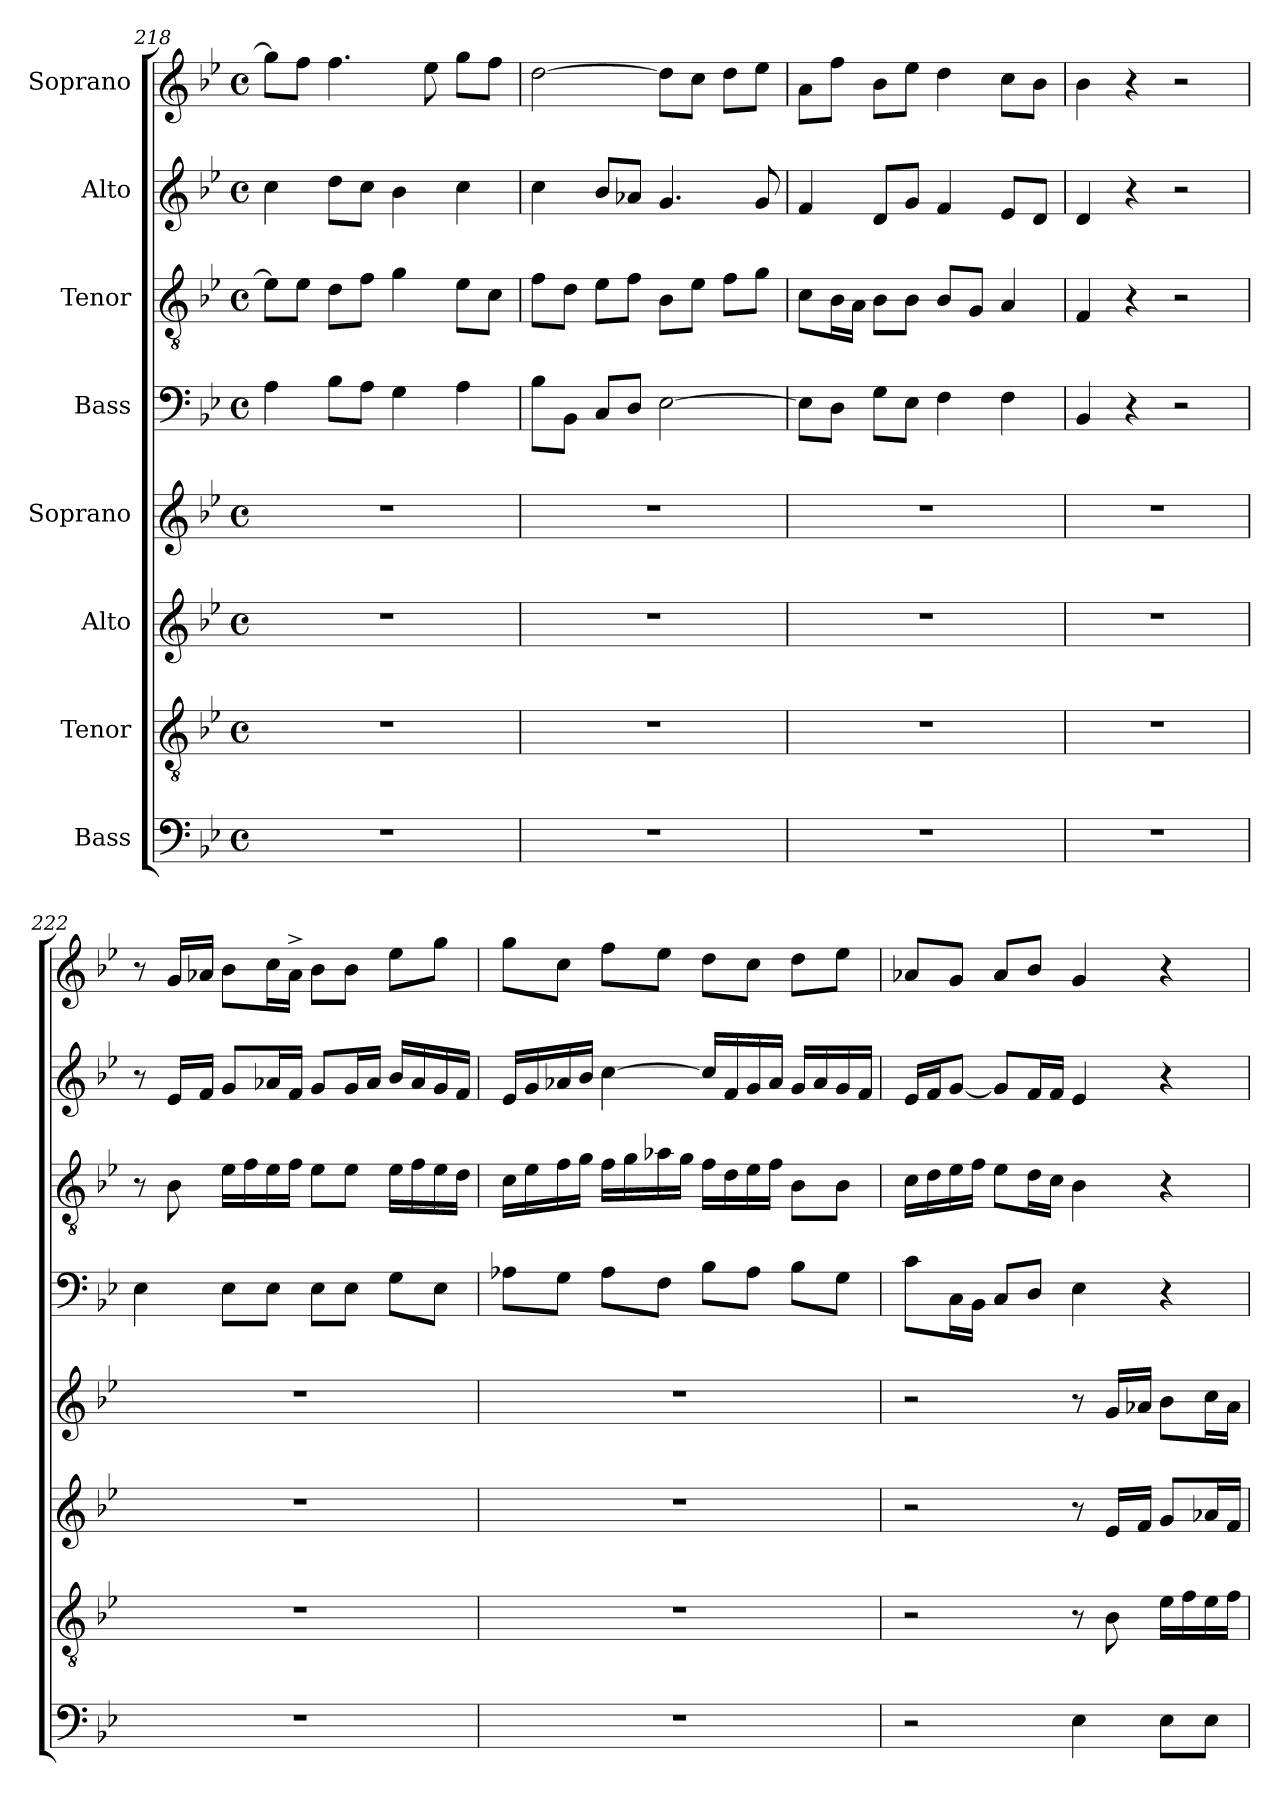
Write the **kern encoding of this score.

**kern	**kern	**kern	**kern	**kern	**kern	**kern	**kern
*part8	*part7	*part6	*part5	*part4	*part3	*part2	*part1
*staff8	*staff7	*staff6	*staff5	*staff4	*staff3	*staff2	*staff1
*I"Bass	*I"Tenor	*I"Alto	*I"Soprano	*I"Bass	*I"Tenor	*I"Alto	*I"Soprano
!!LO:LB:g=z
*clefF4	*clefGv2	*clefG2	*clefG2	*clefF4	*clefGv2	*clefG2	*clefG2
*k[b-e-]	*k[b-e-]	*k[b-e-]	*k[b-e-]	*k[b-e-]	*k[b-e-]	*k[b-e-]	*k[b-e-]
*B-:	*B-:	*B-:	*B-:	*B-:	*B-:	*B-:	*B-:
*M4/4	*M4/4	*M4/4	*M4/4	*M4/4	*M4/4	*M4/4	*M4/4
*met(c)	*met(c)	*met(c)	*met(c)	*met(c)	*met(c)	*met(c)	*met(c)
=218	=218	=218	=218	=218	=218	=218	=218
1r	1r	1r	1r	4A\	8e-\L]	4cc\	8gg\L]
.	.	.	.	.	8e-\J	.	8ff\J
.	.	.	.	8B-\L	8d\L	8dd\L	4.ff\
.	.	.	.	8A\J	8f\J	8cc\J	.
.	.	.	.	4G\	4g\	4b-\	.
.	.	.	.	.	.	.	8ee-\
.	.	.	.	4A\	8e-\L	4cc\	8gg\L
.	.	.	.	.	8c\J	.	8ff\J
=219	=219	=219	=219	=219	=219	=219	=219
1r	1r	1r	1r	8B-\L	8f\L	4cc\	[>2dd\
.	.	.	.	8BB-\J	8d\J	.	.
.	.	.	.	8C/L	8e-\L	8b-/L	.
.	.	.	.	8D/J	8f\J	8a-X/J	.
.	.	.	.	[>2E-\	8B-\L	4.g/	8dd\L]
.	.	.	.	.	8e-\J	.	8cc\J
.	.	.	.	.	8f\L	.	8dd\L
.	.	.	.	.	8g\J	8g/	8ee-\J
=220	=220	=220	=220	=220	=220	=220	=220
1r	1r	1r	1r	8E-\L]	8c\L	4f/	8a\L
.	.	.	.	8D\J	16B-\L	.	8ff\J
.	.	.	.	.	16A\JJ	.	.
.	.	.	.	8G\L	8B-\L	8d/L	8b-\L
.	.	.	.	8E-\J	8B-\J	8g/J	8ee-\J
.	.	.	.	4F\	8B-/L	4f/	4dd\
.	.	.	.	.	8G/J	.	.
.	.	.	.	4F\	4A/	8e-/L	8cc\L
.	.	.	.	.	.	8d/J	8b-\J
=221	=221	=221	=221	=221	=221	=221	=221
1r	1r	1r	1r	4BB-/	4F/	4d/	4b-\
.	.	.	.	4r	4r	4r	4r
.	.	.	.	2r	2r	2r	2r
!!LO:PB:g=z
=222	=222	=222	=222	=222	=222	=222	=222
1r	1r	1r	1r	4E-\	8r	8r	8r
.	.	.	.	.	8B-\	16e-/LL	16g/LL
.	.	.	.	.	.	16f/JJ	16a-X/JJ
.	.	.	.	8E-\L	16e-\LL	8g/L	8b-\L
.	.	.	.	.	16f\	.	.
.	.	.	.	8E-\J	16e-\	16a-X/L	16cc\L
.	.	.	.	.	16f\JJ	16f/JJ	16a-^>\JJ
.	.	.	.	8E-\L	8e-\L	8g/L	8b-\L
.	.	.	.	8E-\J	8e-\J	16g/L	8b-\J
.	.	.	.	.	.	16a-/JJ	.
.	.	.	.	8G\L	16e-\LL	16b-/LL	8ee-\L
.	.	.	.	.	16f\	16a-/	.
.	.	.	.	8E-\J	16e-\	16g/	8gg\J
.	.	.	.	.	16d\JJ	16f/JJ	.
=223	=223	=223	=223	=223	=223	=223	=223
1r	1r	1r	1r	8A-X\L	16c\LL	16e-/LL	8gg\L
.	.	.	.	.	16e-\	16g/	.
.	.	.	.	8G\J	16f\	16a-X/	8cc\J
.	.	.	.	.	16g\JJ	16b-/JJ	.
.	.	.	.	8A-\L	16f\LL	[>4cc\	8ff\L
.	.	.	.	.	16g\	.	.
.	.	.	.	8F\J	16a-X\	.	8ee-\J
.	.	.	.	.	16g\JJ	.	.
.	.	.	.	8B-\L	16f\LL	16cc/LL]	8dd\L
.	.	.	.	.	16d\	16f/	.
.	.	.	.	8A-\J	16e-\	16g/	8cc\J
.	.	.	.	.	16f\JJ	16a-/JJ	.
.	.	.	.	8B-\L	8B-\L	16g/LL	8dd\L
.	.	.	.	.	.	16a-/	.
.	.	.	.	8G\J	8B-\J	16g/	8ee-\J
.	.	.	.	.	.	16f/JJ	.
=224	=224	=224	=224	=224	=224	=224	=224
2r	2r	2r	2r	8c\L	16c\LL	16e-/LL	8a-X/L
.	.	.	.	.	16d\	16f/J	.
.	.	.	.	16C\L	16e-\	[<8g/J	8g/J
.	.	.	.	16BB-\JJ	16f\JJ	.	.
.	.	.	.	8C/L	8e-\L	8g/L]	8a-/L
.	.	.	.	8D/J	16d\L	16f/L	8b-/J
.	.	.	.	.	16c\JJ	16f/JJ	.
4E-\	8r	8r	8r	4E-\	4B-\	4e-/	4g/
.	8B-\	16e-/LL	16g/LL	.	.	.	.
.	.	16f/JJ	16a-X/JJ	.	.	.	.
8E-\L	16e-\LL	8g/L	8b-\L	4r	4r	4r	4r
.	16f\	.	.	.	.	.	.
8E-\J	16e-\	16a-X/L	16cc\L	.	.	.	.
.	16f\JJ	16f/JJ	16a-\JJ	.	.	.	.
=	=	=	=	=	=	=	=
*-	*-	*-	*-	*-	*-	*-	*-
